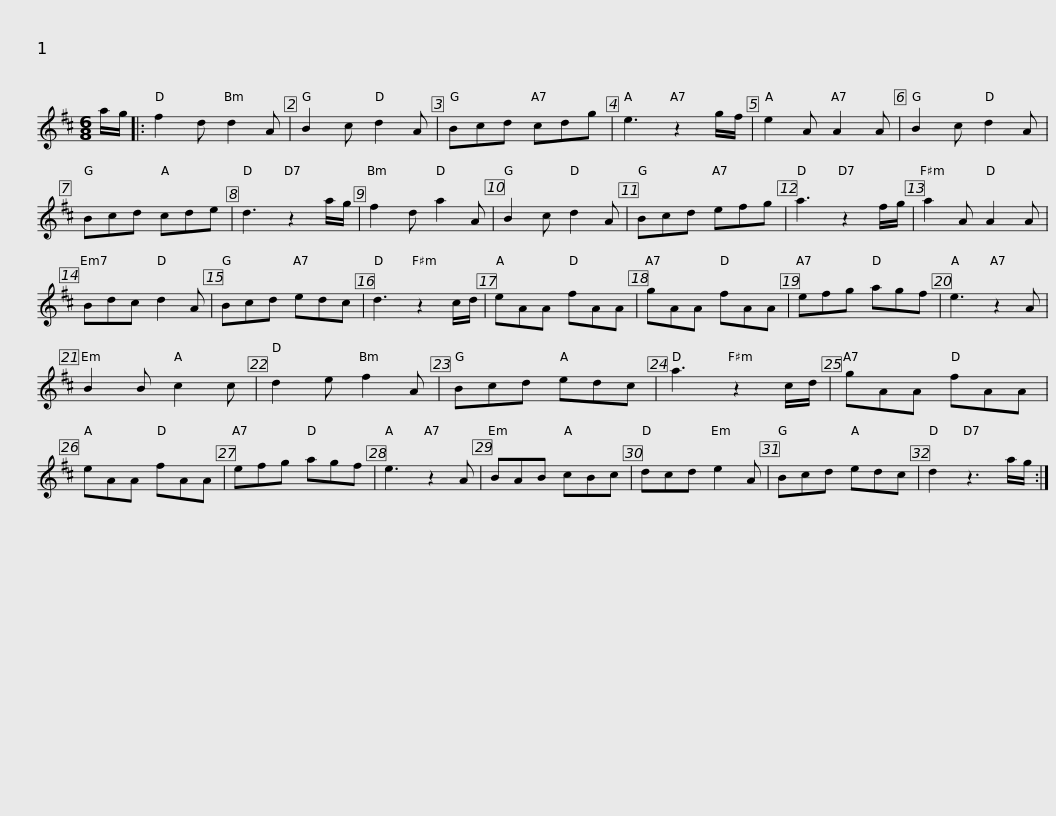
X:1
L:1/8
M:6/8
I:linebreak $
K:D
V:1 treble
V:1
 a/g/ |: f2 d d2 A | B2 c d2 A | Bcd cdg | e3 z2 g/f/ | %5
 e2 A A2 A | B2 c d2 A | Bcd cde |$ d3 z2 a/g/ | f2 d a2 A | %10
 B2 c d2 A | Bcd efg | a3 z2 f/g/ | a2 A A2 A | Bdc d2 A | %15
 Bcd edc |$ d3 z2 c/d/ | eAA fAA | gAA fAA | efg agf | %20
 e3 z2 A | B2 B c2 c | d2 e f2 A | Bcd edc |$ a3 z2 c/d/ | %25
 gAA fAA | eAA fAA | efg agf | e3 z2 A | BAB cBc | %30
 dcd e2 A | Bcd edc |$ d2 z3 a/g/ :| %33
